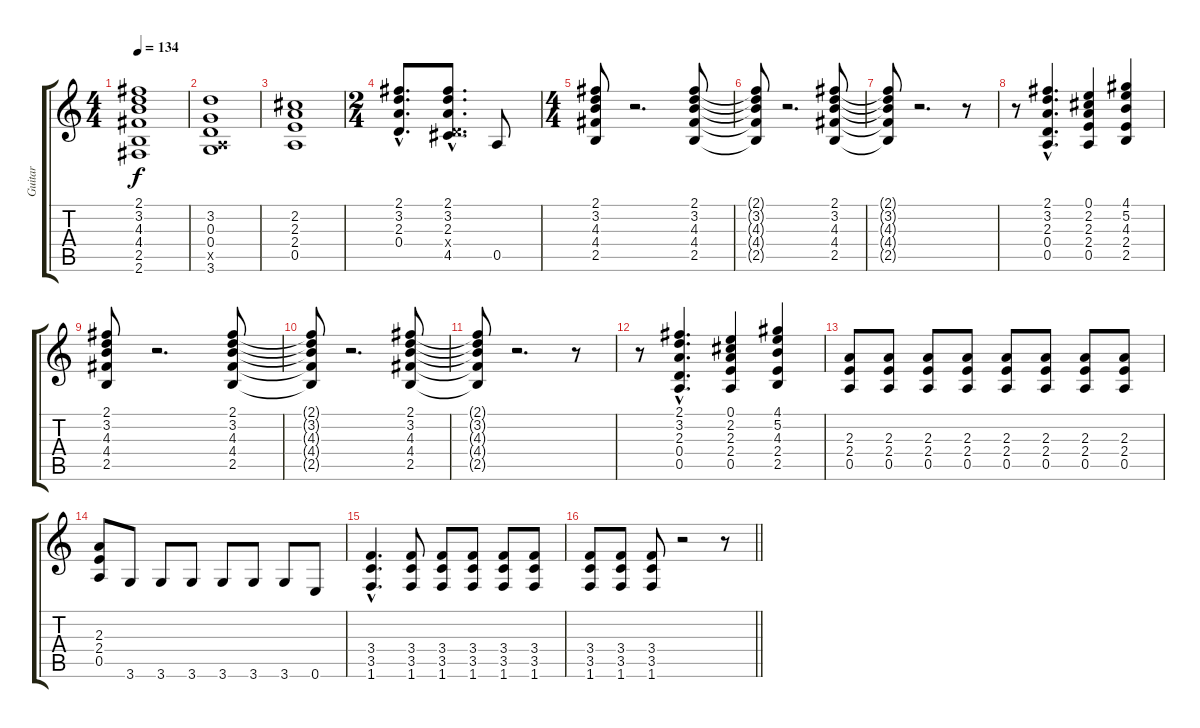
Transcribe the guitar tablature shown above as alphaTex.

\track ("Guitar" "Guitar") {instrument distortionguitar}
\staff {score tabs}
\tuning (E4 B3 G3 D3 A2 E2) {hide}
\ts (4 4)
\tempo 134
\clef g2
\ks c
(2.1 3.2 4.3 4.4 2.5 2.6).1{dy f} |
(3.2 0.3 0.4 0.5{x} 3.6).1 |
(2.2 2.3 2.4 0.5).1 |
\ts (2 4)
(2.1{hac} 3.2{hac} 2.3{hac} 0.4{hac}).8{d} (2.1{hac} 3.2{hac} 2.3{hac} 0.4{hac x} 4.5{hac}).8{d} 0.5.8 |
\ts (4 4)
(2.1 3.2 4.3 4.4 2.5).8 r.2{d} (2.1 3.2 4.3 4.4 2.5).8 |
(2.1{t} 3.2{t} 4.3{t} 4.4{t} 2.5{t}).8 r.2{d} (2.1 3.2 4.3 4.4 2.5).8 |
(2.1{t} 3.2{t} 4.3{t} 4.4{t} 2.5{t}).8 r.2{d} r.8 |
r.8 (2.1{hac} 3.2{hac} 2.3{hac} 0.4{hac} 0.5{hac}).4{d} (0.1 2.2 2.3 2.4 0.5).4 (4.1 5.2 4.3 2.4 2.5).4 |
(2.1 3.2 4.3 4.4 2.5).8 r.2{d} (2.1 3.2 4.3 4.4 2.5).8 |
(2.1{t} 3.2{t} 4.3{t} 4.4{t} 2.5{t}).8 r.2{d} (2.1 3.2 4.3 4.4 2.5).8 |
(2.1{t} 3.2{t} 4.3{t} 4.4{t} 2.5{t}).8 r.2{d} r.8 |
r.8 (2.1{hac} 3.2{hac} 2.3{hac} 0.4{hac} 0.5{hac}).4{d} (0.1 2.2 2.3 2.4 0.5).4 (4.1 5.2 4.3 2.4 2.5).4 |
(2.3 2.4 0.5).8 (2.3 2.4 0.5).8 (2.3 2.4 0.5).8 (2.3 2.4 0.5).8 (2.3 2.4 0.5).8 (2.3 2.4 0.5).8 (2.3 2.4 0.5).8 (2.3 2.4 0.5).8 |
(2.3 2.4 0.5).8 3.6.8 3.6.8 3.6.8 3.6.8 3.6.8 3.6.8 0.6.8 |
(3.4{hac} 3.5{hac} 1.6{hac}).4{d} (3.4 3.5 1.6).8 (3.4 3.5 1.6).8 (3.4 3.5 1.6).8 (3.4 3.5 1.6).8 (3.4 3.5 1.6).8 |
\barLineRight lightlight
(3.4 3.5 1.6).8 (3.4 3.5 1.6).8 (3.4 3.5 1.6).8 r.2 r.8
